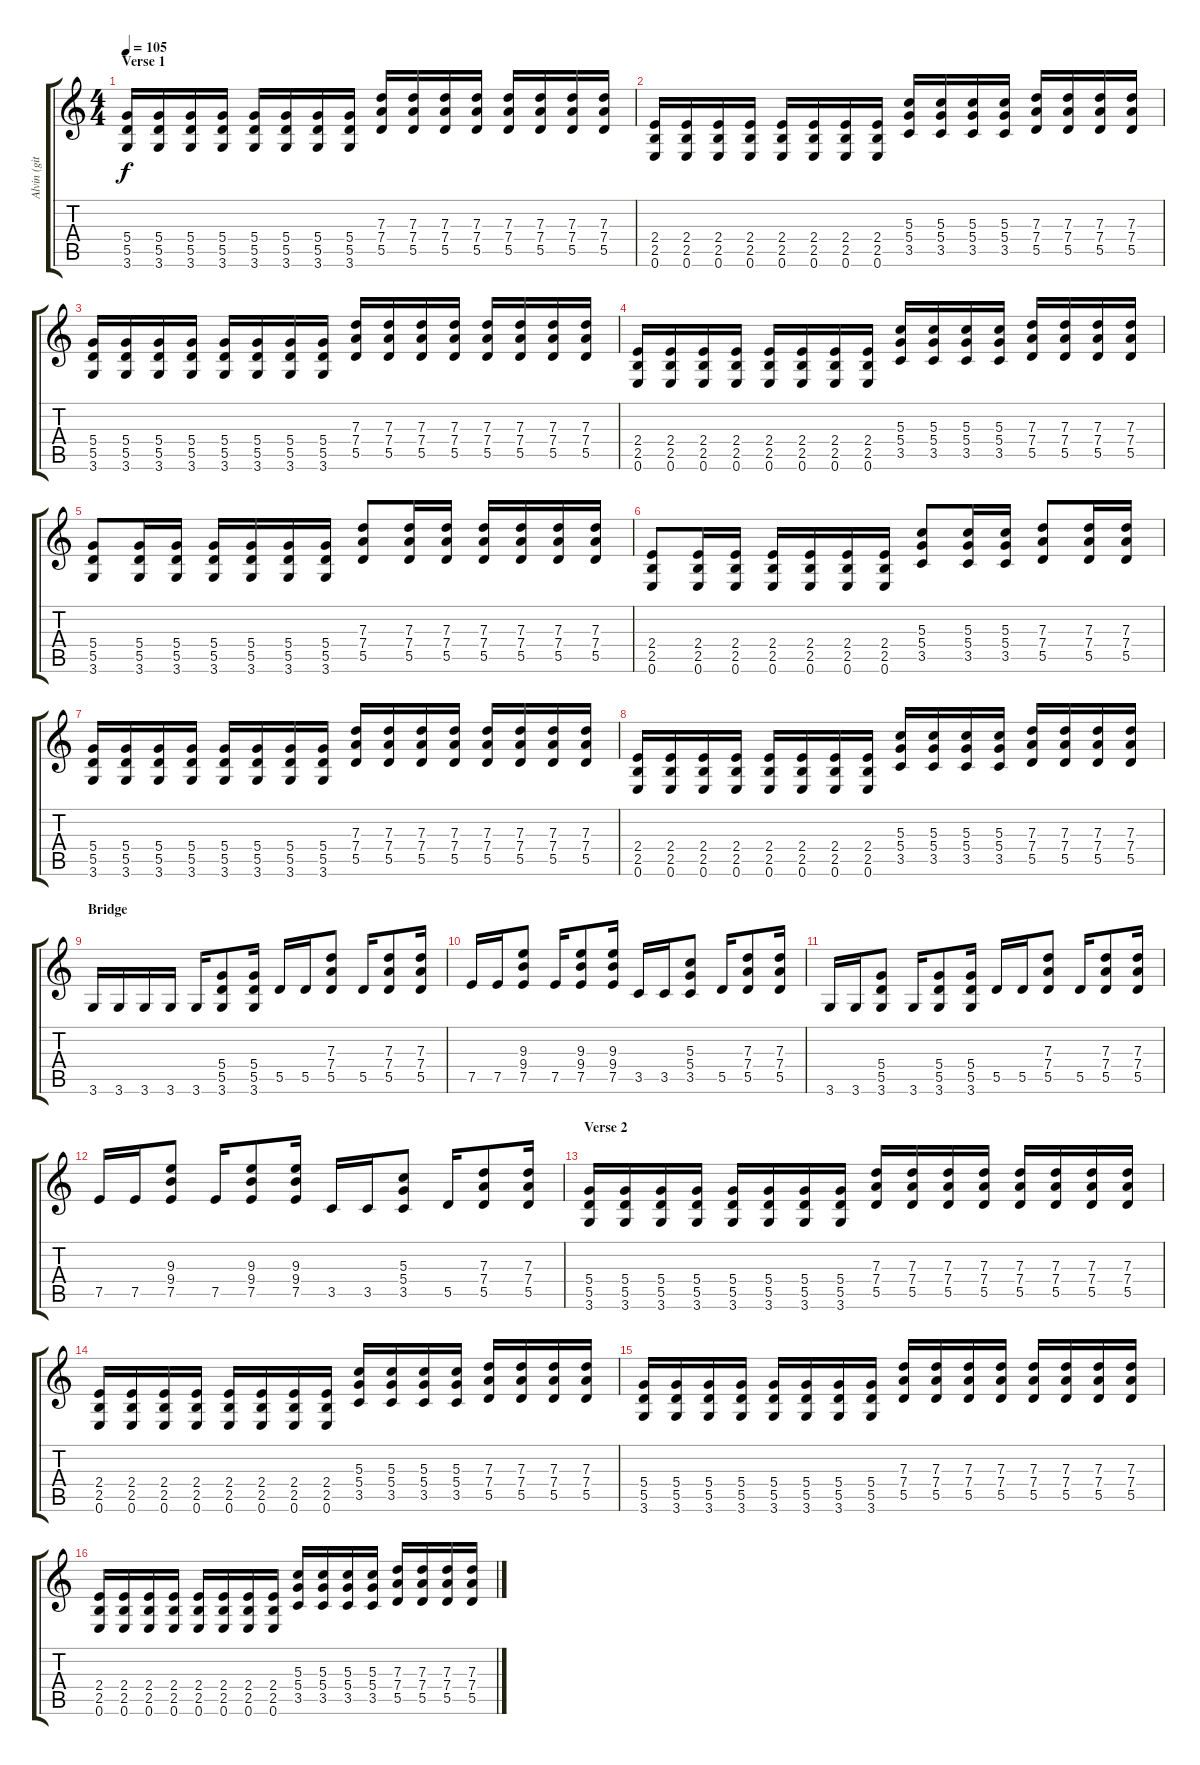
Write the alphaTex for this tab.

\track ("Alvin (gitár)" "Alvin (git") {instrument distortionguitar}
\staff {score tabs}
\tuning (E4 B3 G3 D3 A2 E2) {hide}
\ts (4 4)
\section ("" "Verse 1")
\tempo 105
\clef g2
\ks c
(5.4 5.5 3.6).16{dy f instrument distortionguitar} (5.4 5.5 3.6).16 (5.4 5.5 3.6).16 (5.4 5.5 3.6).16 (5.4 5.5 3.6).16 (5.4 5.5 3.6).16 (5.4 5.5 3.6).16 (5.4 5.5 3.6).16 (7.3 7.4 5.5).16 (7.3 7.4 5.5).16 (7.3 7.4 5.5).16 (7.3 7.4 5.5).16 (7.3 7.4 5.5).16 (7.3 7.4 5.5).16 (7.3 7.4 5.5).16 (7.3 7.4 5.5).16 |
(2.4 2.5 0.6).16 (2.4 2.5 0.6).16 (2.4 2.5 0.6).16 (2.4 2.5 0.6).16 (2.4 2.5 0.6).16 (2.4 2.5 0.6).16 (2.4 2.5 0.6).16 (2.4 2.5 0.6).16 (5.3 5.4 3.5).16 (5.3 5.4 3.5).16 (5.3 5.4 3.5).16 (5.3 5.4 3.5).16 (7.3 7.4 5.5).16 (7.3 7.4 5.5).16 (7.3 7.4 5.5).16 (7.3 7.4 5.5).16 |
(5.4 5.5 3.6).16 (5.4 5.5 3.6).16 (5.4 5.5 3.6).16 (5.4 5.5 3.6).16 (5.4 5.5 3.6).16 (5.4 5.5 3.6).16 (5.4 5.5 3.6).16 (5.4 5.5 3.6).16 (7.3 7.4 5.5).16 (7.3 7.4 5.5).16 (7.3 7.4 5.5).16 (7.3 7.4 5.5).16 (7.3 7.4 5.5).16 (7.3 7.4 5.5).16 (7.3 7.4 5.5).16 (7.3 7.4 5.5).16 |
(2.4 2.5 0.6).16 (2.4 2.5 0.6).16 (2.4 2.5 0.6).16 (2.4 2.5 0.6).16 (2.4 2.5 0.6).16 (2.4 2.5 0.6).16 (2.4 2.5 0.6).16 (2.4 2.5 0.6).16 (5.3 5.4 3.5).16 (5.3 5.4 3.5).16 (5.3 5.4 3.5).16 (5.3 5.4 3.5).16 (7.3 7.4 5.5).16 (7.3 7.4 5.5).16 (7.3 7.4 5.5).16 (7.3 7.4 5.5).16 |
(5.4 5.5 3.6).8 (5.4 5.5 3.6).16 (5.4 5.5 3.6).16 (5.4 5.5 3.6).16 (5.4 5.5 3.6).16 (5.4 5.5 3.6).16 (5.4 5.5 3.6).16 (7.3 7.4 5.5).8 (7.3 7.4 5.5).16 (7.3 7.4 5.5).16 (7.3 7.4 5.5).16 (7.3 7.4 5.5).16 (7.3 7.4 5.5).16 (7.3 7.4 5.5).16 |
(2.4 2.5 0.6).8 (2.4 2.5 0.6).16 (2.4 2.5 0.6).16 (2.4 2.5 0.6).16 (2.4 2.5 0.6).16 (2.4 2.5 0.6).16 (2.4 2.5 0.6).16 (5.3 5.4 3.5).8 (5.3 5.4 3.5).16 (5.3 5.4 3.5).16 (7.3 7.4 5.5).8 (7.3 7.4 5.5).16 (7.3 7.4 5.5).16 |
(5.4 5.5 3.6).16 (5.4 5.5 3.6).16 (5.4 5.5 3.6).16 (5.4 5.5 3.6).16 (5.4 5.5 3.6).16 (5.4 5.5 3.6).16 (5.4 5.5 3.6).16 (5.4 5.5 3.6).16 (7.3 7.4 5.5).16 (7.3 7.4 5.5).16 (7.3 7.4 5.5).16 (7.3 7.4 5.5).16 (7.3 7.4 5.5).16 (7.3 7.4 5.5).16 (7.3 7.4 5.5).16 (7.3 7.4 5.5).16 |
(2.4 2.5 0.6).16 (2.4 2.5 0.6).16 (2.4 2.5 0.6).16 (2.4 2.5 0.6).16 (2.4 2.5 0.6).16 (2.4 2.5 0.6).16 (2.4 2.5 0.6).16 (2.4 2.5 0.6).16 (5.3 5.4 3.5).16 (5.3 5.4 3.5).16 (5.3 5.4 3.5).16 (5.3 5.4 3.5).16 (7.3 7.4 5.5).16 (7.3 7.4 5.5).16 (7.3 7.4 5.5).16 (7.3 7.4 5.5).16 |
\section ("" "Bridge")
3.6.16 3.6.16 3.6.16 3.6.16 3.6.16 (5.4 5.5 3.6).8 (5.4 5.5 3.6).16 5.5.16 5.5.16 (7.3 7.4 5.5).8 5.5.16 (7.3 7.4 5.5).8 (7.3 7.4 5.5).16 |
7.5.16 7.5.16 (9.3 9.4 7.5).8 7.5.16 (9.3 9.4 7.5).8 (9.3 9.4 7.5).16 3.5.16 3.5.16 (5.3 5.4 3.5).8 5.5.16 (7.3 7.4 5.5).8 (7.3 7.4 5.5).16 |
3.6.16 3.6.16 (5.4 5.5 3.6).8 3.6.16 (5.4 5.5 3.6).8 (5.4 5.5 3.6).16 5.5.16 5.5.16 (7.3 7.4 5.5).8 5.5.16 (7.3 7.4 5.5).8 (7.3 7.4 5.5).16 |
7.5.16 7.5.16 (9.3 9.4 7.5).8 7.5.16 (9.3 9.4 7.5).8 (9.3 9.4 7.5).16 3.5.16 3.5.16 (5.3 5.4 3.5).8 5.5.16 (7.3 7.4 5.5).8 (7.3 7.4 5.5).16 |
\section ("" "Verse 2")
(5.4 5.5 3.6).16 (5.4 5.5 3.6).16 (5.4 5.5 3.6).16 (5.4 5.5 3.6).16 (5.4 5.5 3.6).16 (5.4 5.5 3.6).16 (5.4 5.5 3.6).16 (5.4 5.5 3.6).16 (7.3 7.4 5.5).16 (7.3 7.4 5.5).16 (7.3 7.4 5.5).16 (7.3 7.4 5.5).16 (7.3 7.4 5.5).16 (7.3 7.4 5.5).16 (7.3 7.4 5.5).16 (7.3 7.4 5.5).16 |
(2.4 2.5 0.6).16 (2.4 2.5 0.6).16 (2.4 2.5 0.6).16 (2.4 2.5 0.6).16 (2.4 2.5 0.6).16 (2.4 2.5 0.6).16 (2.4 2.5 0.6).16 (2.4 2.5 0.6).16 (5.3 5.4 3.5).16 (5.3 5.4 3.5).16 (5.3 5.4 3.5).16 (5.3 5.4 3.5).16 (7.3 7.4 5.5).16 (7.3 7.4 5.5).16 (7.3 7.4 5.5).16 (7.3 7.4 5.5).16 |
(5.4 5.5 3.6).16 (5.4 5.5 3.6).16 (5.4 5.5 3.6).16 (5.4 5.5 3.6).16 (5.4 5.5 3.6).16 (5.4 5.5 3.6).16 (5.4 5.5 3.6).16 (5.4 5.5 3.6).16 (7.3 7.4 5.5).16 (7.3 7.4 5.5).16 (7.3 7.4 5.5).16 (7.3 7.4 5.5).16 (7.3 7.4 5.5).16 (7.3 7.4 5.5).16 (7.3 7.4 5.5).16 (7.3 7.4 5.5).16 |
(2.4 2.5 0.6).16 (2.4 2.5 0.6).16 (2.4 2.5 0.6).16 (2.4 2.5 0.6).16 (2.4 2.5 0.6).16 (2.4 2.5 0.6).16 (2.4 2.5 0.6).16 (2.4 2.5 0.6).16 (5.3 5.4 3.5).16 (5.3 5.4 3.5).16 (5.3 5.4 3.5).16 (5.3 5.4 3.5).16 (7.3 7.4 5.5).16 (7.3 7.4 5.5).16 (7.3 7.4 5.5).16 (7.3 7.4 5.5).16
